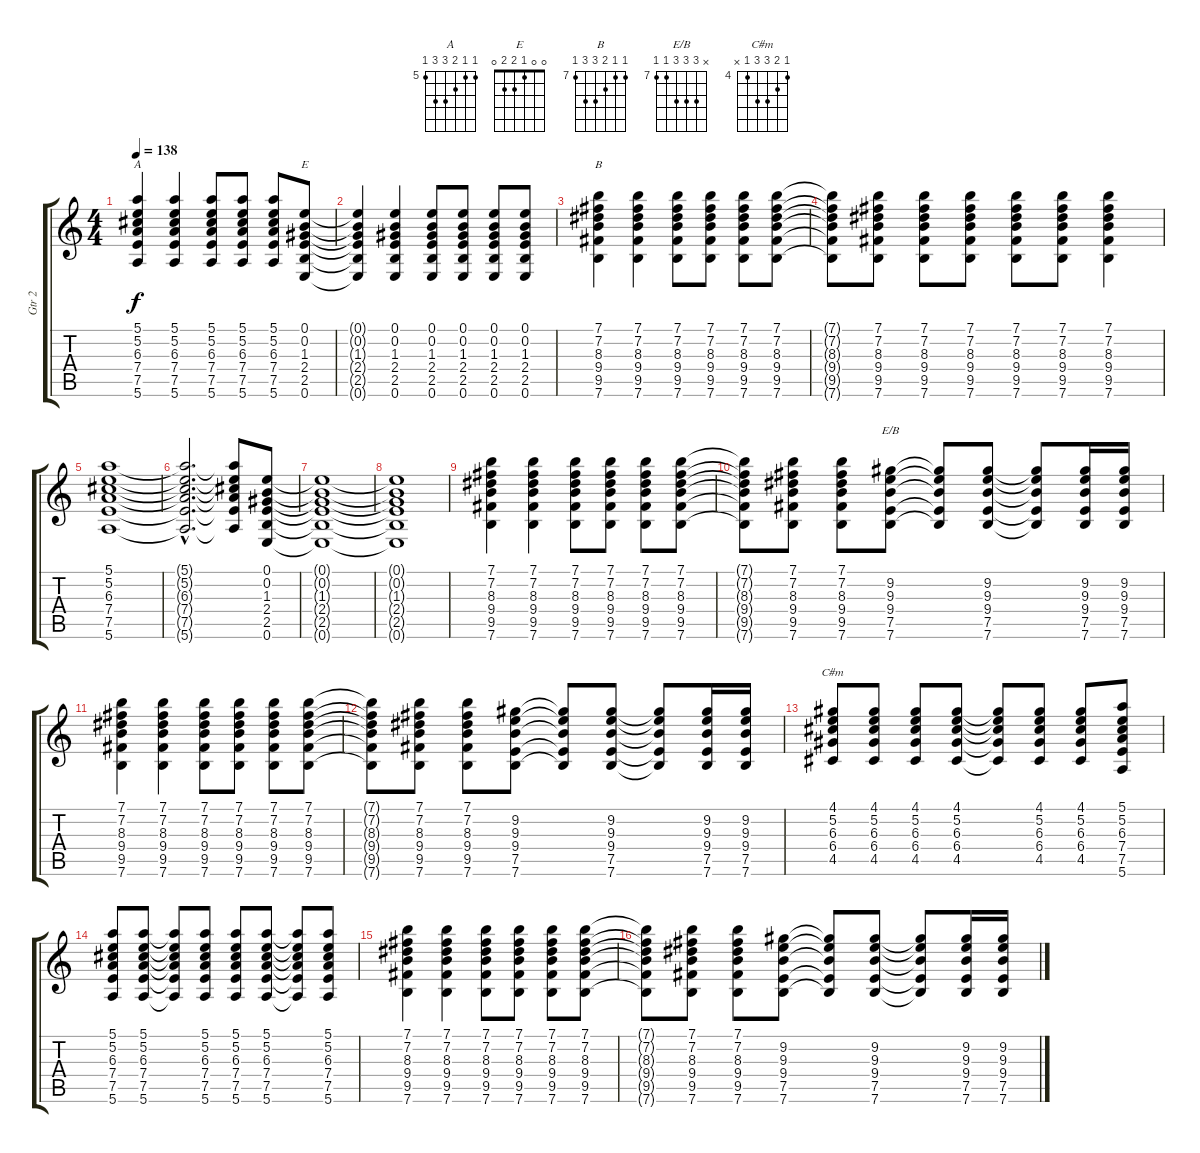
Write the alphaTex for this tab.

\track ("Gtr 2" "Gtr 2") {instrument distortionguitar}
\staff {score tabs}
\tuning (E4 B3 G3 D3 A2 E2) {hide}
\chord ("A" 5 5 6 7 7 5) {firstfret 5}
\chord ("E" 0 0 1 2 2 0)
\chord ("B" 7 7 8 9 9 7) {firstfret 7}
\chord ("E/B" x 9 9 9 7 7) {firstfret 7}
\chord ("C#m" 4 5 6 6 4 x) {firstfret 4}
\ts (4 4)
\tempo 138
\clef g2
\ks c
(5.1 5.2 6.3 7.4 7.5 5.6).4{ch "A" dy f} (5.1 5.2 6.3 7.4 7.5 5.6).4 (5.1 5.2 6.3 7.4 7.5 5.6).8 (5.1 5.2 6.3 7.4 7.5 5.6).8 (5.1 5.2 6.3 7.4 7.5 5.6).8 (0.1 0.2 1.3 2.4 2.5 0.6).8{ch "E"} |
(0.1{t} 0.2{t} 1.3{t} 2.4{t} 2.5{t} 0.6{t}).4 (0.1 0.2 1.3 2.4 2.5 0.6).4 (0.1 0.2 1.3 2.4 2.5 0.6).8 (0.1 0.2 1.3 2.4 2.5 0.6).8 (0.1 0.2 1.3 2.4 2.5 0.6).8 (0.1 0.2 1.3 2.4 2.5 0.6).8 |
(7.1 7.2 8.3 9.4 9.5 7.6).4{ch "B"} (7.1 7.2 8.3 9.4 9.5 7.6).4 (7.1 7.2 8.3 9.4 9.5 7.6).8 (7.1 7.2 8.3 9.4 9.5 7.6).8 (7.1 7.2 8.3 9.4 9.5 7.6).8 (7.1 7.2 8.3 9.4 9.5 7.6).8 |
(7.1{t} 7.2{t} 8.3{t} 9.4{t} 9.5{t} 7.6{t}).8 (7.1 7.2 8.3 9.4 9.5 7.6).8 (7.1 7.2 8.3 9.4 9.5 7.6).8 (7.1 7.2 8.3 9.4 9.5 7.6).8 (7.1 7.2 8.3 9.4 9.5 7.6).8 (7.1 7.2 8.3 9.4 9.5 7.6).8 (7.1 7.2 8.3 9.4 9.5 7.6).4 |
(5.1 5.2 6.3 7.4 7.5 5.6).1 |
(5.1{hac t} 5.2{hac t} 6.3{hac t} 7.4{hac t} 7.5{hac t} 5.6{hac t}).2{d} (5.1{t} 5.2{t} 6.3{t} 7.4{t} 7.5{t} 5.6{t}).8 (0.1 0.2 1.3 2.4 2.5 0.6).8 |
(0.1{t} 0.2{t} 1.3{t} 2.4{t} 2.5{t} 0.6{t}).1 |
(0.1{t} 0.2{t} 1.3{t} 2.4{t} 2.5{t} 0.6{t}).1 |
(7.1 7.2 8.3 9.4 9.5 7.6).4 (7.1 7.2 8.3 9.4 9.5 7.6).4 (7.1 7.2 8.3 9.4 9.5 7.6).8 (7.1 7.2 8.3 9.4 9.5 7.6).8 (7.1 7.2 8.3 9.4 9.5 7.6).8 (7.1 7.2 8.3 9.4 9.5 7.6).8 |
(7.1{t} 7.2{t} 8.3{t} 9.4{t} 9.5{t} 7.6{t}).8 (7.1 7.2 8.3 9.4 9.5 7.6).8 (7.1 7.2 8.3 9.4 9.5 7.6).8 (9.2 9.3 9.4 7.5 7.6).8{ch "E/B"} (9.2{t} 9.3{t} 9.4{t} 7.5{t} 7.6{t}).8 (9.2 9.3 9.4 7.5 7.6).8 (9.2{t} 9.3{t} 9.4{t} 7.5{t} 7.6{t}).8 (9.2 9.3 9.4 7.5 7.6).16 (9.2 9.3 9.4 7.5 7.6).16 |
(7.1 7.2 8.3 9.4 9.5 7.6).4 (7.1 7.2 8.3 9.4 9.5 7.6).4 (7.1 7.2 8.3 9.4 9.5 7.6).8 (7.1 7.2 8.3 9.4 9.5 7.6).8 (7.1 7.2 8.3 9.4 9.5 7.6).8 (7.1 7.2 8.3 9.4 9.5 7.6).8 |
(7.1{t} 7.2{t} 8.3{t} 9.4{t} 9.5{t} 7.6{t}).8 (7.1 7.2 8.3 9.4 9.5 7.6).8 (7.1 7.2 8.3 9.4 9.5 7.6).8 (9.2 9.3 9.4 7.5 7.6).8 (9.2{t} 9.3{t} 9.4{t} 7.5{t} 7.6{t}).8 (9.2 9.3 9.4 7.5 7.6).8 (9.2{t} 9.3{t} 9.4{t} 7.5{t} 7.6{t}).8 (9.2 9.3 9.4 7.5 7.6).16 (9.2 9.3 9.4 7.5 7.6).16 |
(4.1 5.2 6.3 6.4 4.5).8{ch "C#m"} (4.1 5.2 6.3 6.4 4.5).8 (4.1 5.2 6.3 6.4 4.5).8 (4.1 5.2 6.3 6.4 4.5).8 (4.1{t} 5.2{t} 6.3{t} 6.4{t} 4.5{t}).8 (4.1 5.2 6.3 6.4 4.5).8 (4.1 5.2 6.3 6.4 4.5).8 (5.1 5.2 6.3 7.4 7.5 5.6).8 |
(5.1 5.2 6.3 7.4 7.5 5.6).8 (5.1 5.2 6.3 7.4 7.5 5.6).8 (5.1{t} 5.2{t} 6.3{t} 7.4{t} 7.5{t} 5.6{t}).8 (5.1 5.2 6.3 7.4 7.5 5.6).8 (5.1 5.2 6.3 7.4 7.5 5.6).8 (5.1 5.2 6.3 7.4 7.5 5.6).8 (5.1{t} 5.2{t} 6.3{t} 7.4{t} 7.5{t} 5.6{t}).8 (5.1 5.2 6.3 7.4 7.5 5.6).8 |
(7.1 7.2 8.3 9.4 9.5 7.6).4 (7.1 7.2 8.3 9.4 9.5 7.6).4 (7.1 7.2 8.3 9.4 9.5 7.6).8 (7.1 7.2 8.3 9.4 9.5 7.6).8 (7.1 7.2 8.3 9.4 9.5 7.6).8 (7.1 7.2 8.3 9.4 9.5 7.6).8 |
(7.1{t} 7.2{t} 8.3{t} 9.4{t} 9.5{t} 7.6{t}).8 (7.1 7.2 8.3 9.4 9.5 7.6).8 (7.1 7.2 8.3 9.4 9.5 7.6).8 (9.2 9.3 9.4 7.5 7.6).8 (9.2{t} 9.3{t} 9.4{t} 7.5{t} 7.6{t}).8 (9.2 9.3 9.4 7.5 7.6).8 (9.2{t} 9.3{t} 9.4{t} 7.5{t} 7.6{t}).8 (9.2 9.3 9.4 7.5 7.6).16 (9.2 9.3 9.4 7.5 7.6).16
